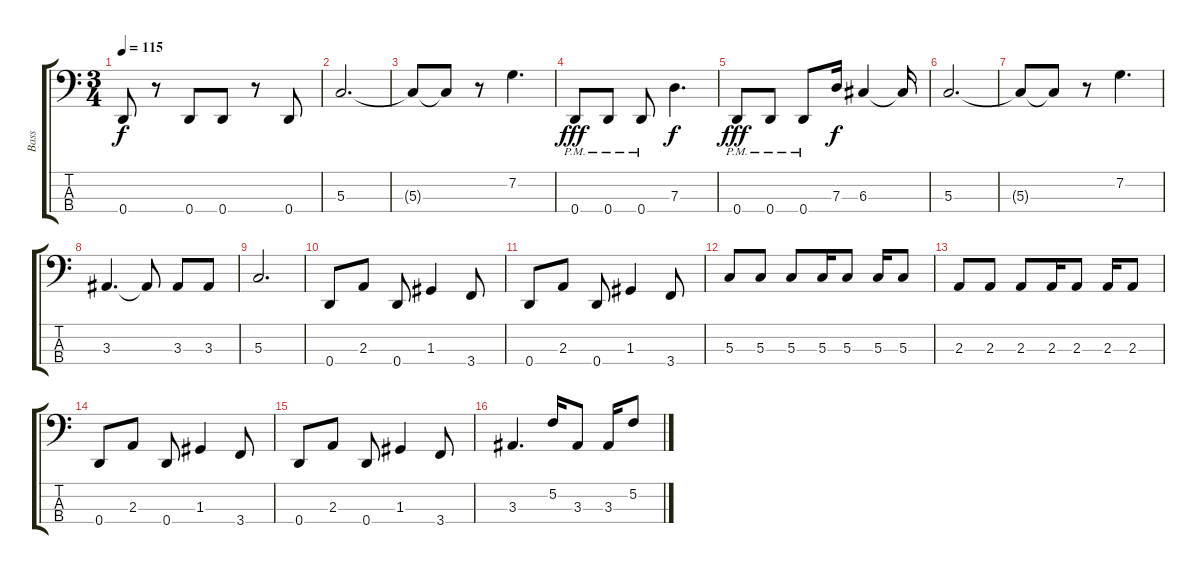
\track ("Bass" "Bass") {instrument electricbassfinger}
\staff {score tabs}
\tuning (F2 C2 G1 D1) {hide}
\ts (3 4)
\tempo 115
\clef f4
\ks c
0.4.8{dy f} r.8 0.4.8 0.4.8 r.8 0.4.8 |
5.3.2{d} |
5.3{t}.8 5.3{t}.8 r.8 7.2.4{d} |
0.4{pm}.8{dy fff} 0.4{pm}.8 0.4{pm}.8 7.3.4{d dy f} |
0.4{pm}.8{dy fff} 0.4{pm}.8 0.4{pm}.8 7.3.16{dy f} 6.3.4 6.3{t}.16 |
5.3.2{d} |
5.3{t}.8 5.3{t}.8 r.8 7.2.4{d} |
3.3.4{d} 3.3{t}.8 3.3.8 3.3.8 |
5.3.2{d} |
0.4.8 2.3.8 0.4.8 1.3.4 3.4.8 |
0.4.8 2.3.8 0.4.8 1.3.4 3.4.8 |
5.3.8 5.3.8 5.3.8 5.3.16 5.3.8 5.3.16 5.3.8 |
2.3.8 2.3.8 2.3.8 2.3.16 2.3.8 2.3.16 2.3.8 |
0.4.8 2.3.8 0.4.8 1.3.4 3.4.8 |
0.4.8 2.3.8 0.4.8 1.3.4 3.4.8 |
3.3.4{d} 5.2.16 3.3.8 3.3.16 5.2.8
